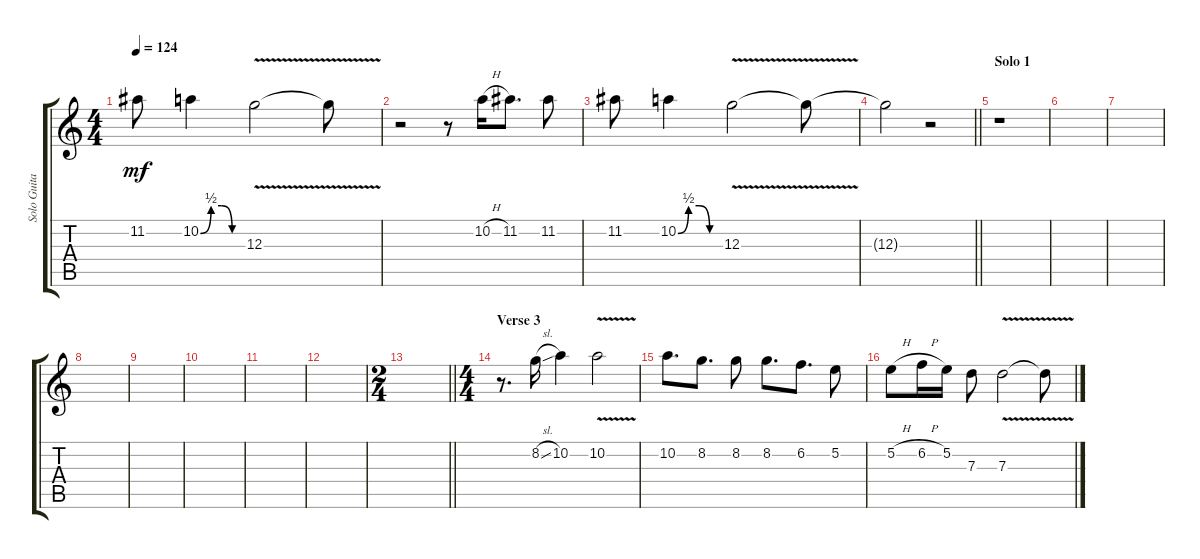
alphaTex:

\track ("Solo Guitar" "Solo Guita") {instrument distortionguitar}
\staff {score tabs}
\tuning (E4 B3 G3 D3 A2 E2) {hide}
\ts (4 4)
\tempo 124
\clef g2
\ks c
11.2.8{dy mf} 10.2{be (custom 0 0 15 2 30 2 45 0 60 0)}.4 12.3{v}.2 12.3{t}.8 |
r.2 r.8 10.2{h}.16 11.2.8{d} 11.2.8 |
11.2.8 10.2{be (custom 0 0 15 2 30 2 45 0 60 0)}.4 12.3{v}.2 12.3{t}.8 |
\barLineRight lightlight
12.3{t}.2 r.2 |
\section ("" "Solo 1")
r.1 |
|
|
|
|
|
|
|
\ts (2 4)
\barLineRight lightlight
|
\ts (4 4)
\section ("" "Verse 3")
r.8{d} 8.2{sl}.16 10.2.4 10.2{v}.2 |
10.2.8{d} 8.2.8{d} 8.2.8 8.2.8{d} 6.2.8{d} 5.2.8 |
5.2{h}.8 6.2{h}.16 5.2.16 7.3.8 7.3{v}.2 7.3{t}.8
